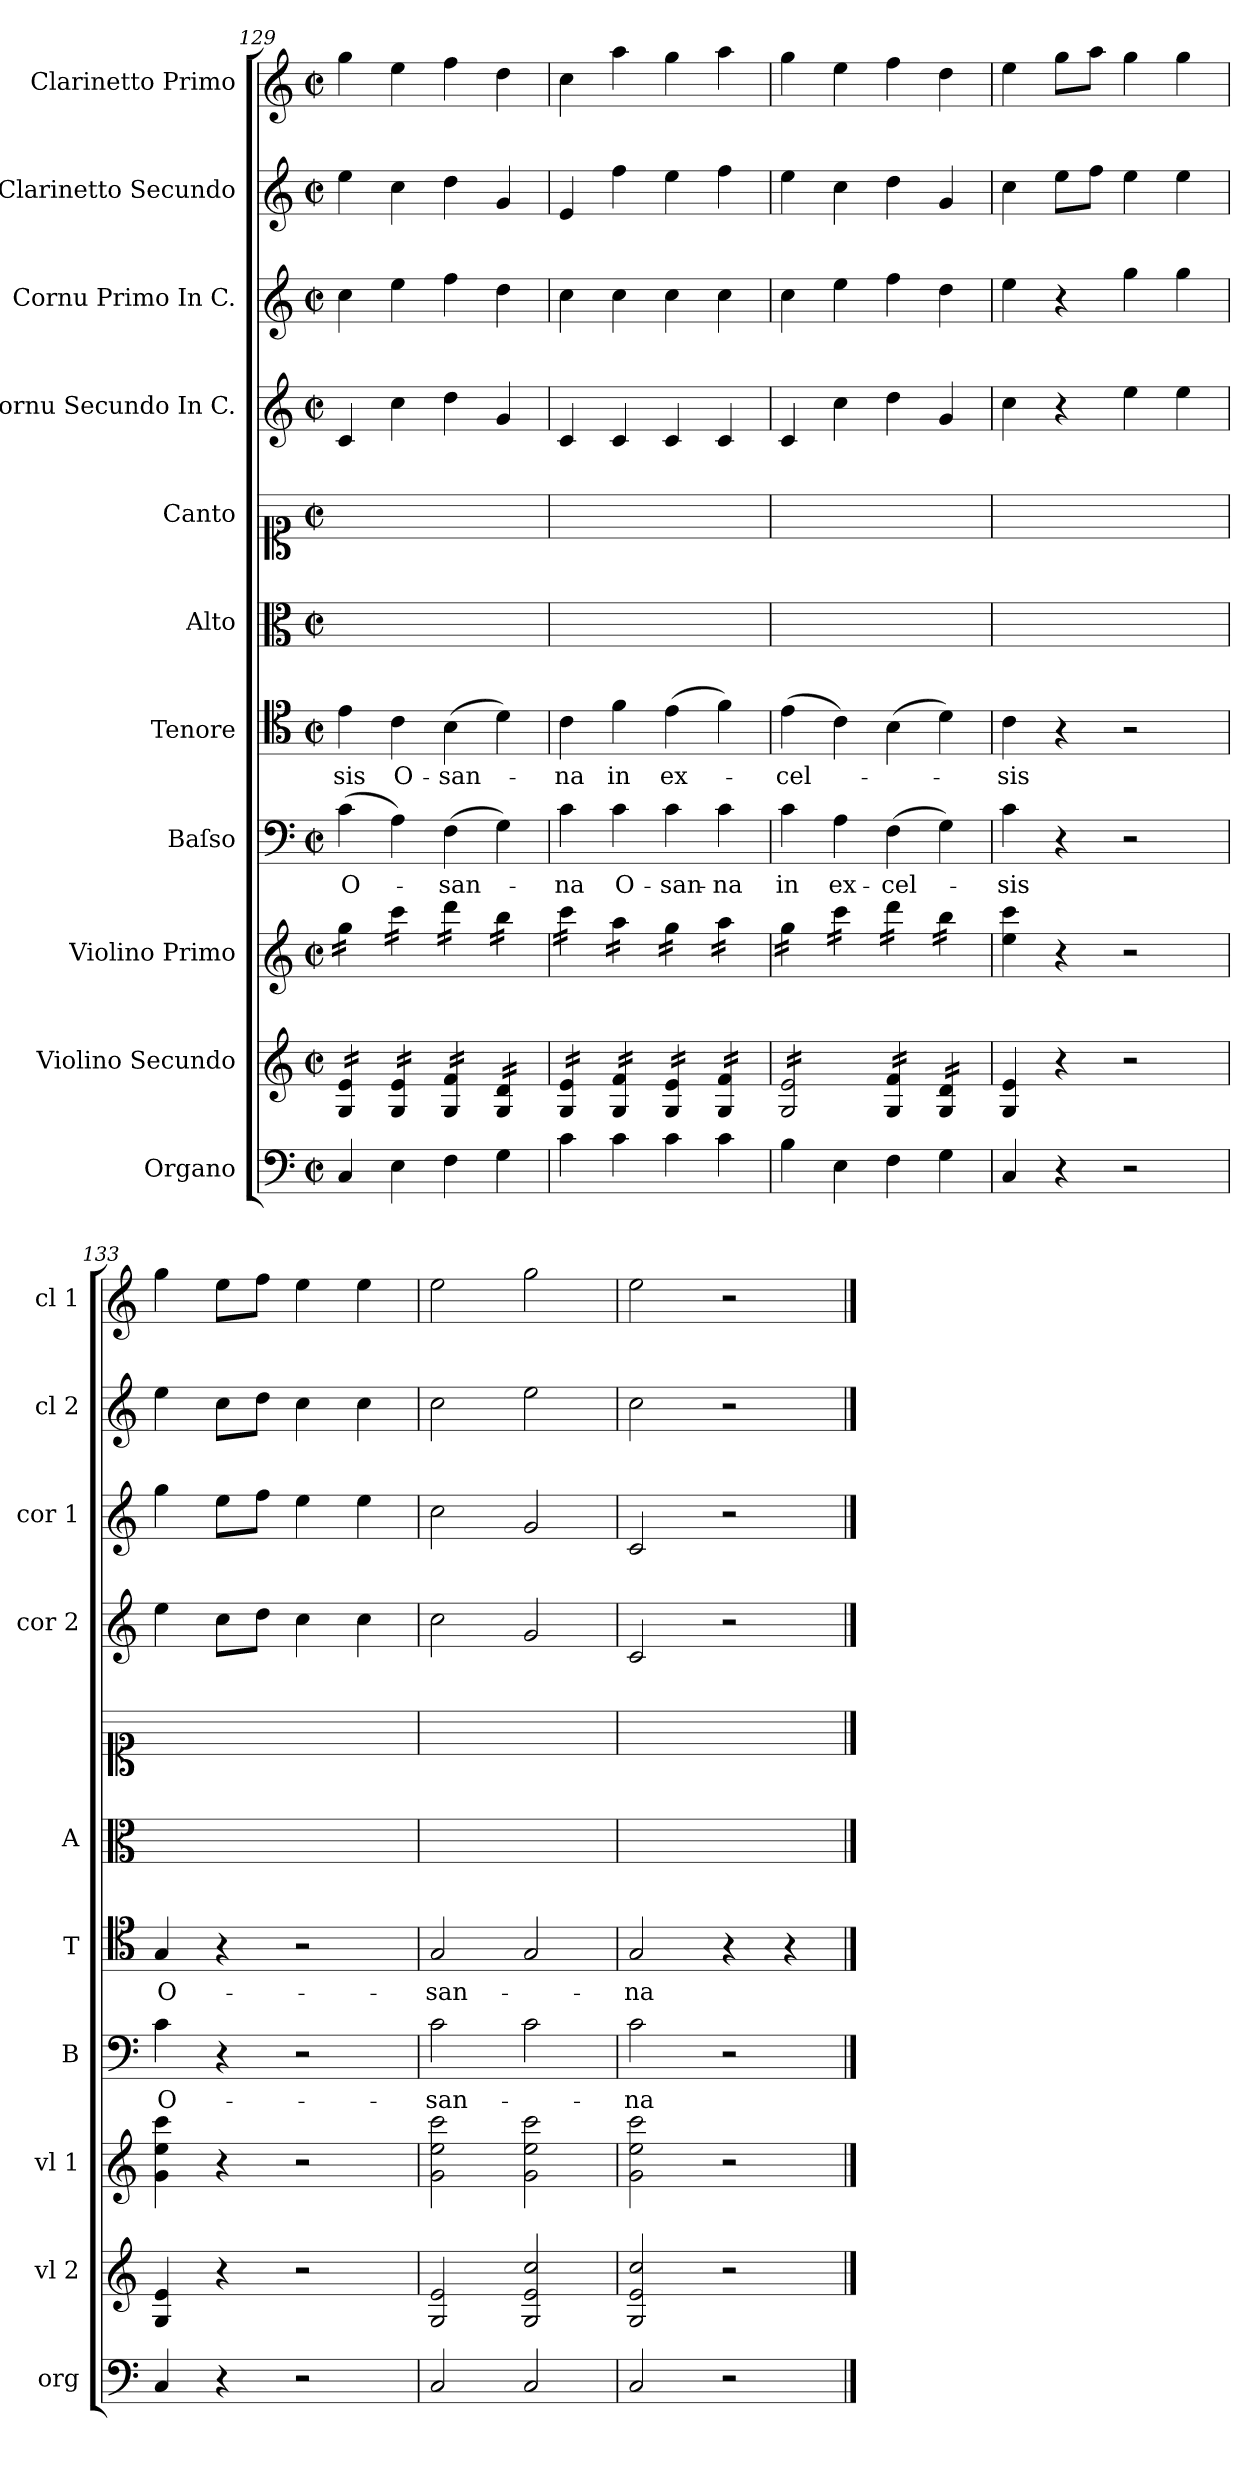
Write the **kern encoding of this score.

**kern	**kern	**kern	**kern	**text	**kern	**text	**kern	**text	**kern	**text	**kern	**kern	**kern	**kern
*part11	*part10	*part9	*part8	*part8	*part7	*part7	*part6	*part6	*part5	*part5	*part4	*part3	*part2	*part1
*staff11	*staff10	*staff9	*staff8	*staff8	*staff7	*staff7	*staff6	*staff6	*staff5	*staff5	*staff4	*staff3	*staff2	*staff1
*I"Organo	*I"Violino Secundo	*I"Violino Primo	*I"Baſso	*	*I"Tenore	*	*I"Alto	*	*I"Canto	*	*I"Cornu Secundo In C.	*I"Cornu Primo In C.	*I"Clarinetto Secundo	*I"Clarinetto Primo
*I'org	*I'vl 2	*I'vl 1	*I'B	*	*I'T	*	*I'A	*	*	*	*I'cor 2	*I'cor 1	*I'cl 2	*I'cl 1
*clefF4	*clefG2	*clefG2	*clefF4	*	*clefC4	*	*clefC3	*	*clefC1	*	*clefG2	*clefG2	*clefG2	*clefG2
*k[]	*k[]	*k[]	*k[]	*	*k[]	*	*k[]	*	*k[]	*	*k[]	*k[]	*k[]	*k[]
*C:	*C:	*C:	*C:	*	*C:	*	*C:	*	*C:	*	*C:	*C:	*C:	*C:
*M2/2	*M2/2	*M2/2	*M2/2	*	*M2/2	*	*M2/2	*	*M2/2	*	*M2/2	*M2/2	*M2/2	*M2/2
*met(c|)	*met(c|)	*met(c|)	*met(c|)	*	*met(c|)	*	*met(c|)	*	*met(c|)	*	*met(c|)	*met(c|)	*met(c|)	*met(c|)
=129	=129	=129	=129	=129	=129	=129	=129	=129	=129	=129	=129	=129	=129	=129
!	!	!	!	!	!	!	!	!	!	!LO:LY:i	!	!	!	!
*	*tremolo	*	*	*	*	*	*	*	*	*	*	*	*	*
*	*	*tremolo	*	*	*	*	*	*	*	*	*	*	*	*
4C/	16G/ 16e/LL	16gg\LL	(4c\	O-	4e\	-sis	4cc\yy	in	4gg\yy	In	4c/	4cc\	4ee\	4gg\
.	16G/ 16e/	16gg\	.	.	.	.	.	.	.	.	.	.	.	.
.	16G/ 16e/	16gg\	.	.	.	.	.	.	.	.	.	.	.	.
.	16G/ 16e/JJ	16gg\JJ	.	.	.	.	.	.	.	.	.	.	.	.
!	!	!	!	!	!	!	!	!	!	!LO:LY:i	!	!	!	!
4E\	16G/ 16e/LL	16ccc\LL	4A\)	.	4c\	O-	4cc\yy	ex-	4ee\yy	ex-	4cc\	4ee\	4cc\	4ee\
.	16G/ 16e/	16ccc\	.	.	.	.	.	.	.	.	.	.	.	.
.	16G/ 16e/	16ccc\	.	.	.	.	.	.	.	.	.	.	.	.
.	16G/ 16e/JJ	16ccc\JJ	.	.	.	.	.	.	.	.	.	.	.	.
!	!	!	!	!	!	!	!	!	!	!LO:LY:i	!	!	!	!
4F\	16G/ 16f/LL	16ddd\LL	(4F\	-san-	(4B\	-san-	4dd\yy	-cel-	4ff\yy	-cel-	4dd\	4ff\	4dd\	4ff\
.	16G/ 16f/	16ddd\	.	.	.	.	.	.	.	.	.	.	.	.
.	16G/ 16f/	16ddd\	.	.	.	.	.	.	.	.	.	.	.	.
.	16G/ 16f/JJ	16ddd\JJ	.	.	.	.	.	.	.	.	.	.	.	.
!	!	!	!	!	!	!	!	!	!	!LO:LY:i	!	!	!	!
4G\	16G/ 16d/LL	16bb\LL	4G\)	.	4d\)	.	4b\yy	-sis	4dd\yy	-sis	4g/	4dd\	4g/	4dd\
.	16G/ 16d/	16bb\	.	.	.	.	.	.	.	.	.	.	.	.
.	16G/ 16d/	16bb\	.	.	.	.	.	.	.	.	.	.	.	.
.	16G/ 16d/JJ	16bb\JJ	.	.	.	.	.	.	.	.	.	.	.	.
=130	=130	=130	=130	=130	=130	=130	=130	=130	=130	=130	=130	=130	=130	=130
!	!	!	!	!	!	!	!	!LO:LY:i	!	!LO:LY:i	!	!	!	!
4c\	16G/ 16e/LL	16ccc\LL	4c\	-na	4c\	-na	4cc\yy	in	4cc\yy	In	4c/	4cc\	4e/	4cc\
.	16G/ 16e/	16ccc\	.	.	.	.	.	.	.	.	.	.	.	.
.	16G/ 16e/	16ccc\	.	.	.	.	.	.	.	.	.	.	.	.
.	16G/ 16e/JJ	16ccc\JJ	.	.	.	.	.	.	.	.	.	.	.	.
!	!	!	!	!	!	!	!	!LO:LY:i	!	!LO:LY:i	!	!	!	!
4c\	16G/ 16f/LL	16aa\LL	4c\	O-	4f\	in	4cc\yy	ex-	4aa\yy	ex-	4c/	4cc\	4ff\	4aa\
.	16G/ 16f/	16aa\	.	.	.	.	.	.	.	.	.	.	.	.
.	16G/ 16f/	16aa\	.	.	.	.	.	.	.	.	.	.	.	.
.	16G/ 16f/JJ	16aa\JJ	.	.	.	.	.	.	.	.	.	.	.	.
!	!	!	!	!	!	!	!	!LO:LY:i	!	!LO:LY:i	!	!	!	!
4c\	16G/ 16e/LL	16gg\LL	4c\	-san-	(4e\	ex-	4cc\yy	-cel-	4gg\yy	-cel-	4c/	4cc\	4ee\	4gg\
.	16G/ 16e/	16gg\	.	.	.	.	.	.	.	.	.	.	.	.
.	16G/ 16e/	16gg\	.	.	.	.	.	.	.	.	.	.	.	.
.	16G/ 16e/JJ	16gg\JJ	.	.	.	.	.	.	.	.	.	.	.	.
!	!	!	!	!	!	!	!	!LO:LY:i	!	!LO:LY:i	!	!	!	!
4c\	16G/ 16f/LL	16aa\LL	4c\	-na	4f\)	.	4cc\yy	-sis	4aa\yy	-sis	4c/	4cc\	4ff\	4aa\
.	16G/ 16f/	16aa\	.	.	.	.	.	.	.	.	.	.	.	.
.	16G/ 16f/	16aa\	.	.	.	.	.	.	.	.	.	.	.	.
.	16G/ 16f/JJ	16aa\JJ	.	.	.	.	.	.	.	.	.	.	.	.
=131	=131	=131	=131	=131	=131	=131	=131	=131	=131	=131	=131	=131	=131	=131
!	!	!	!	!	!	!	!	!	!	!LO:LY:i	!	!	!	!
4B\	16G/ 16e/LL	16gg\LL	4c\	in	(4e\	-cel-	4cc\yy	in	4gg\yy	In	4c/	4cc\	4ee\	4gg\
.	16G/ 16e/	16gg\	.	.	.	.	.	.	.	.	.	.	.	.
.	16G/ 16e/	16gg\	.	.	.	.	.	.	.	.	.	.	.	.
.	16G/ 16e/	16gg\JJ	.	.	.	.	.	.	.	.	.	.	.	.
!	!	!	!	!	!	!	!	!	!	!LO:LY:i	!	!	!	!
4E\	16G/ 16e/	16ccc\LL	4A\	ex-	4c\)	.	4cc\yy	ex-	4ee\yy	ex-	4cc\	4ee\	4cc\	4ee\
.	16G/ 16e/	16ccc\	.	.	.	.	.	.	.	.	.	.	.	.
.	16G/ 16e/	16ccc\	.	.	.	.	.	.	.	.	.	.	.	.
.	16G/ 16e/JJ	16ccc\JJ	.	.	.	.	.	.	.	.	.	.	.	.
!	!	!	!	!	!	!	!	!	!	!LO:LY:i	!	!	!	!
4F\	16G/ 16f/LL	16ddd\LL	(4F\	-cel-	(4B\	.	4dd\yy	-cel-	4ff\yy	-cel-	4dd\	4ff\	4dd\	4ff\
.	16G/ 16f/	16ddd\	.	.	.	.	.	.	.	.	.	.	.	.
.	16G/ 16f/	16ddd\	.	.	.	.	.	.	.	.	.	.	.	.
.	16G/ 16f/JJ	16ddd\JJ	.	.	.	.	.	.	.	.	.	.	.	.
4G\	16G/ 16d/LL	16bb\LL	4G\)	.	4d\)	.	4b\yy	.	4dd\yy	.	4g/	4dd\	4g/	4dd\
.	16G/ 16d/	16bb\	.	.	.	.	.	.	.	.	.	.	.	.
.	16G/ 16d/	16bb\	.	.	.	.	.	.	.	.	.	.	.	.
.	16G/ 16d/JJ	16bb\JJ	.	.	.	.	.	.	.	.	.	.	.	.
*	*	*Xtremolo	*	*	*	*	*	*	*	*	*	*	*	*
*	*Xtremolo	*	*	*	*	*	*	*	*	*	*	*	*	*
=132	=132	=132	=132	=132	=132	=132	=132	=132	=132	=132	=132	=132	=132	=132
!	!	!	!	!	!	!	!	!	!	!LO:LY:i	!	!	!	!
4C/	4G/ 4e/	4ee\ 4ccc\	4c\	-sis	4c\	-sis	4cc\yy	-sis	4ee\yy	-sis	4cc\	4ee\	4cc\	4ee\
4r	4r	4r	4r	.	4r	.	4ryy	.	4ryy	.	4r	4r	8ee\L	8gg\L
.	.	.	.	.	.	.	.	.	.	.	.	.	8ff\J	8aa\J
2r	2r	2r	2r	.	2r	.	2ryy	.	2ryy	.	4ee\	4gg\	4ee\	4gg\
.	.	.	.	.	.	.	.	.	.	.	4ee\	4gg\	4ee\	4gg\
=133	=133	=133	=133	=133	=133	=133	=133	=133	=133	=133	=133	=133	=133	=133
4C/	4G/ 4e/	4g\ 4ee\ 4ccc\	4c\	O-	4G/	O-	4cc\yy	O-	4ee\yy	O-	4ee\	4gg\	4ee\	4gg\
4r	4r	4r	4r	.	4r	.	4ryy	.	4ryy	.	8cc\L	8ee\L	8cc\L	8ee\L
.	.	.	.	.	.	.	.	.	.	.	8dd\J	8ff\J	8dd\J	8ff\J
2r	2r	2r	2r	.	2r	.	2ryy	.	2ryy	.	4cc\	4ee\	4cc\	4ee\
.	.	.	.	.	.	.	.	.	.	.	4cc\	4ee\	4cc\	4ee\
=134	=134	=134	=134	=134	=134	=134	=134	=134	=134	=134	=134	=134	=134	=134
2C/	2G/ 2e/	2g\ 2ee\ 2ccc\	2c\	-san-	2G/	-san-	[2cc\yy	-san-	2ee\yy	-san-	2cc\	2cc\	2cc\	2ee\
2C/	2G/ 2e/ 2cc/	2g\ 2ee\ 2ccc\	2c\	.	2G/	.	2cc\yy]	.	2ee\yy	.	2g/	2g/	2ee\	2gg\
=135	=135	=135	=135	=135	=135	=135	=135	=135	=135	=135	=135	=135	=135	=135
2C/	2G/ 2e/ 2cc/	2g\ 2ee\ 2ccc\	2c\	-na	2G/	-na	2cc\yy	-na	2ee\yy	-na	2c/	2c/	2cc\	2ee\
2r	2r	2r	2r	.	4r	.	2ryy	.	2ryy	.	2r	2r	2r	2r
.	.	.	.	.	4r	.	.	.	.	.	.	.	.	.
==	==	==	==	==	==	==	==	==	==	==	==	==	==	==
*-	*-	*-	*-	*-	*-	*-	*-	*-	*-	*-	*-	*-	*-	*-
